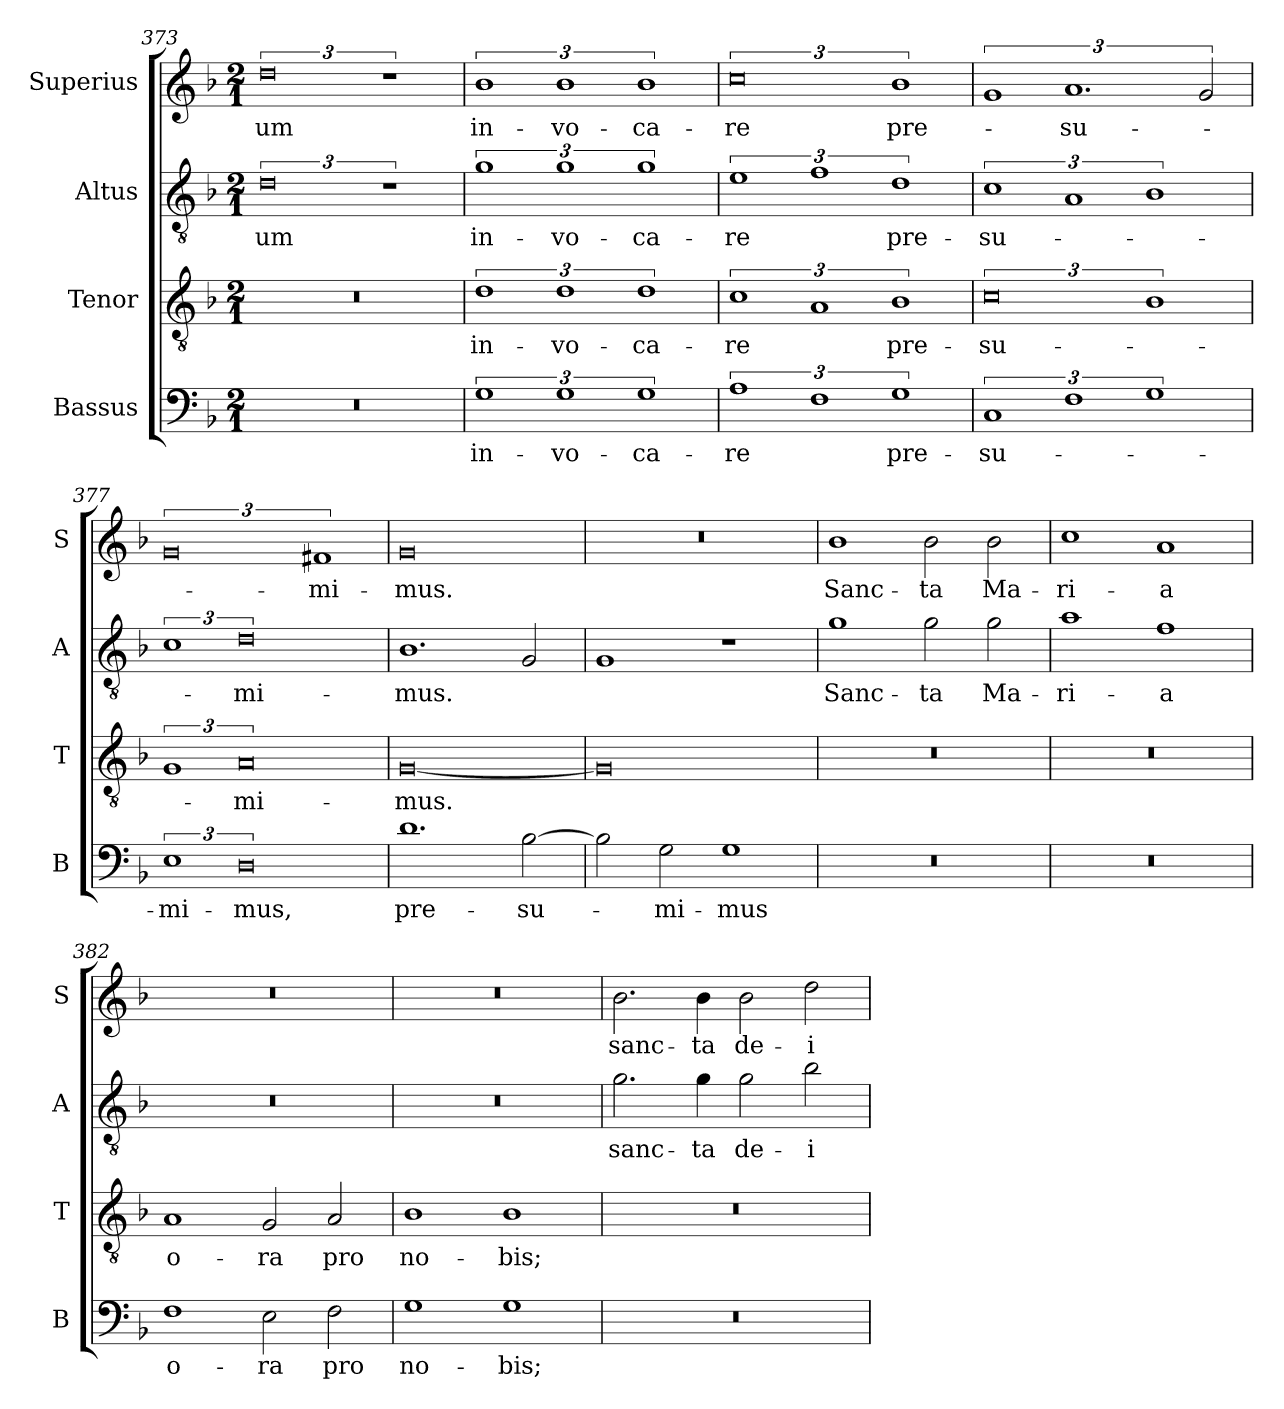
**kern	**text	**kern	**text	**kern	**text	**kern	**text
*part4	*part4	*part3	*part3	*part2	*part2	*part1	*part1
*staff4	*staff4	*staff3	*staff3	*staff2	*staff2	*staff1	*staff1
*I"Bassus	*	*I"Tenor	*	*I"Altus	*	*I"Superius	*
*I'B	*	*I'T	*	*I'A	*	*I'S	*
*clefF4	*	*clefGv2	*	*clefGv2	*	*clefG2	*
*k[b-]	*	*k[b-]	*	*k[b-]	*	*k[b-]	*
*M2/1	*	*M2/1	*	*M2/1	*	*M2/1	*
=373	=373	=373	=373	=373	=373	=373	=373
0r	.	0r	.	3%4d	-um	3%4dd	-um
.	.	.	.	3%2r	.	3%2r	.
=374	=374	=374	=374	=374	=374	=374	=374
3%2G	in-	3%2d	in-	3%2g	in-	3%2b-	in-
3%2G	-vo-	3%2d	-vo-	3%2g	-vo-	3%2b-	-vo-
3%2G	-ca-	3%2d	-ca-	3%2g	-ca-	3%2b-	-ca-
=375	=375	=375	=375	=375	=375	=375	=375
3%2A	-re	3%2c	-re	3%2e	-re	3%4cc	-re
3%2F	.	3%2A	.	3%2f	.	.	.
3%2G	pre-	3%2B-	pre-	3%2d	pre-	3%2b-	pre-
=376	=376	=376	=376	=376	=376	=376	=376
3%2C	-su-	3%4c	-su-	3%2c	-su-	3%2g	.
3%2F	.	.	.	3%2A	.	3%2.a	-su-
3%2G	.	3%2B-	.	3%2B-	.	.	.
.	.	.	.	.	.	3g/	.
=377	=377	=377	=377	=377	=377	=377	=377
3%2E	-mi-	3%2G	.	3%2c	.	3%4g	.
3%4D	-mus,	3%4A	-mi-	3%4d	-mi-	.	.
.	.	.	.	.	.	3%2f#X	-mi-
=378	=378	=378	=378	=378	=378	=378	=378
1.d	pre-	[0G	-mus.	1.B-	-mus.	0g	-mus.
[2B-\	-su-	.	.	2G/	.	.	.
=379	=379	=379	=379	=379	=379	=379	=379
2B-\]	.	0G]	.	1G	.	0r	.
2G\	-mi-	.	.	.	.	.	.
1G	-mus	.	.	1r	.	.	.
=380	=380	=380	=380	=380	=380	=380	=380
0r	.	0r	.	1g	Sanc-	1b-	Sanc-
.	.	.	.	2g\	-ta	2b-\	-ta
.	.	.	.	2g\	Ma-	2b-\	Ma-
=381	=381	=381	=381	=381	=381	=381	=381
0r	.	0r	.	1a	-ri-	1cc	-ri-
.	.	.	.	1f	-a	1a	-a
=382	=382	=382	=382	=382	=382	=382	=382
1F	o-	1A	o-	0r	.	0r	.
2E\	-ra	2G/	-ra	.	.	.	.
2F\	pro	2A/	pro	.	.	.	.
=383	=383	=383	=383	=383	=383	=383	=383
1G	no-	1B-	no-	0r	.	0r	.
1G	-bis;	1B-	-bis;	.	.	.	.
=384	=384	=384	=384	=384	=384	=384	=384
0r	.	0r	.	2.g\	sanc-	2.b-\	sanc-
.	.	.	.	4g\	-ta	4b-\	-ta
.	.	.	.	2g\	de-	2b-\	de-
.	.	.	.	2b-\	-i	2dd\	i-
=	=	=	=	=	=	=	=
*-	*-	*-	*-	*-	*-	*-	*-
